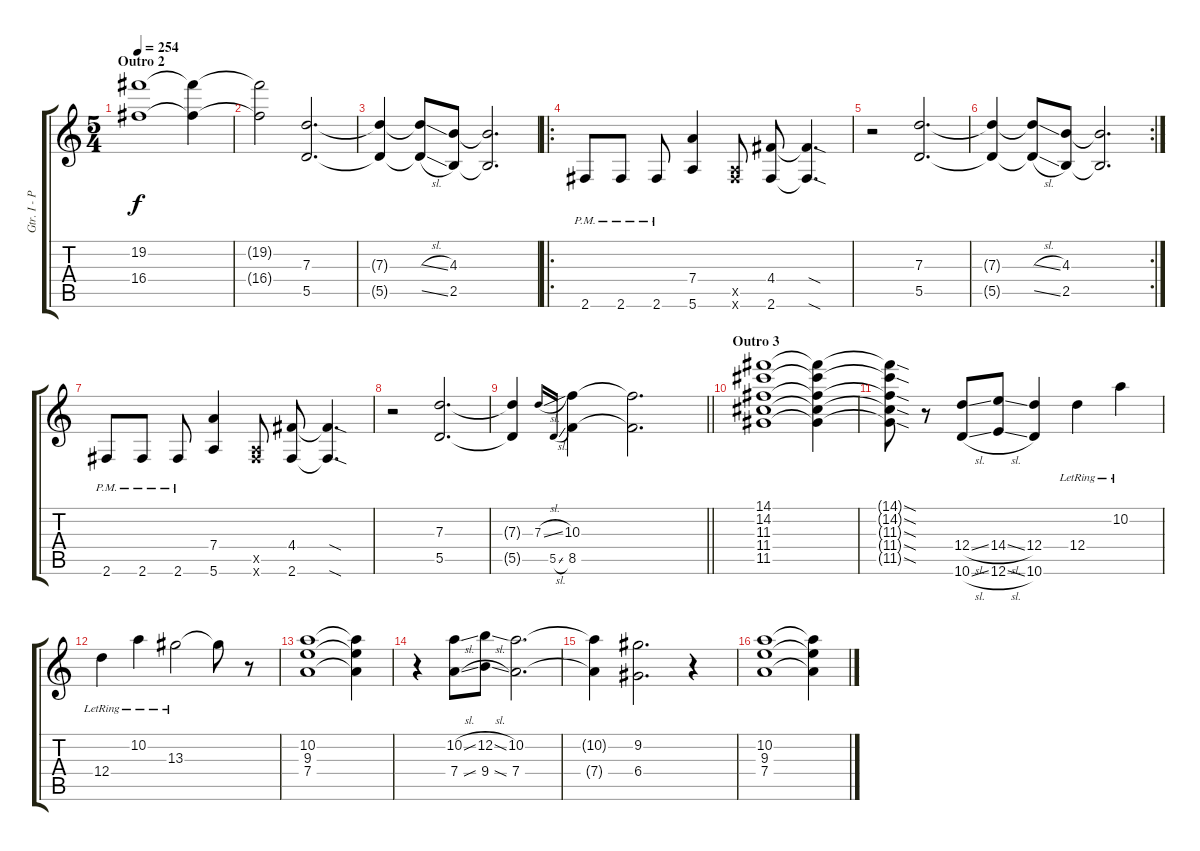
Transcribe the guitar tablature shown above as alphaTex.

\track ("Gtr. I - Paul Masvidal (distortion)" "Gtr. I - P") {instrument distortionguitar}
\staff {score tabs}
\tuning (E4 B3 G3 D3 A2 E2) {hide}
\ts (5 4)
\section ("" "Outro 2")
\tempo 254
\clef g2
\ks c
(19.2 16.4).1{dy f} (19.2{t} 16.4{t}).4 |
(19.2{t} 16.4{t}).2 (7.3 5.5).2{d} |
(7.3{t} 5.5{t}).4 (7.3{sl t} 5.5{sl t}).8 (4.3 2.5).8 (4.3{t} 2.5{t}).2{d} |
\ro
2.6{pm}.8 2.6{pm}.8 2.6{pm}.8 (7.4 5.6).4 (0.5{x} 2.6{x}).8 (4.4 2.6).8 (4.4{sod t} 2.6{sod t}).4{d} |
r.2 (7.3 5.5).2{d} |
\rc 2
(7.3{t} 5.5{t}).4 (7.3{sl t} 5.5{sl t}).8 (4.3 2.5).8 (4.3{t} 2.5{t}).2{d} |
2.6{pm}.8 2.6{pm}.8 2.6{pm}.8 (7.4 5.6).4 (0.5{x} 2.6{x}).8 (4.4 2.6).8 (4.4{sod t} 2.6{sod t}).4{d} |
r.2 (7.3 5.5).2{d} |
\barLineRight lightlight
(7.3{t} 5.5{t}).4 7.3{sl}.16{gr onbeat} 5.5{sl}.16{gr onbeat} (10.3 8.5).4 (10.3{t} 8.5{t}).2{d} |
\section ("" "Outro 3")
(14.1 14.2 11.3 11.4 11.5).1 (14.1{t} 14.2{t} 11.3{t} 11.4{t} 11.5{t}).4 |
(14.1{sod t} 14.2{sod t} 11.3{sod t} 11.4{sod t} 11.5{sod t}).8 r.8 (12.4{sl} 10.6{sl}).8 (14.4{sl} 12.6{sl}).8 (12.4 10.6).4 12.4{lr}.4 10.2{lr}.4 |
12.4{lr}.4 10.2{lr}.4 13.3{lr}.2 13.3{t}.8 r.8 |
(10.2 9.3 7.4).1 (10.2{t} 9.3{t} 7.4{t}).4 |
r.4 (10.2{sl} 7.4{sl}).8 (12.2{sl} 9.4{sl}).8 (10.2 7.4).2{d} |
(10.2{t} 7.4{t}).4 (9.2 6.4).2{d} r.4 |
(10.2 9.3 7.4).1 (10.2{t} 9.3{t} 7.4{t}).4
